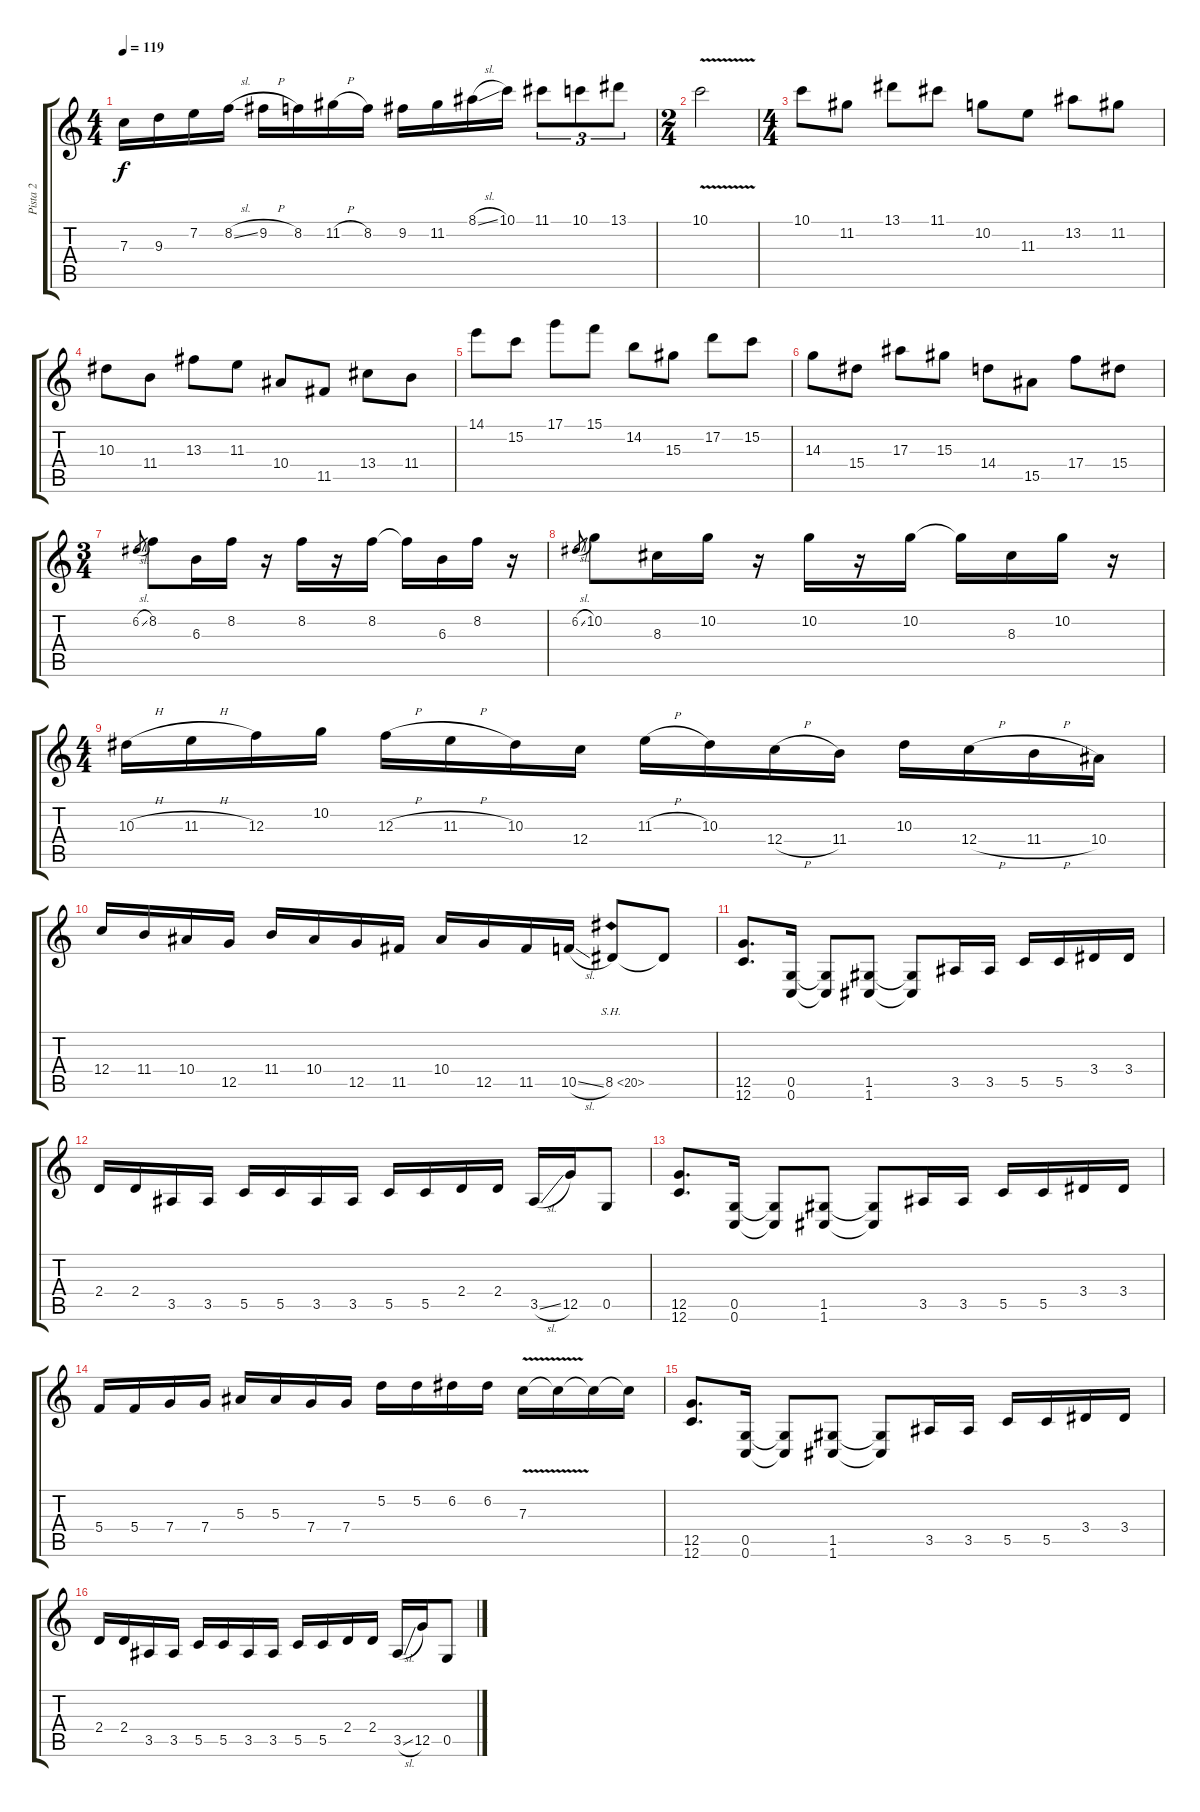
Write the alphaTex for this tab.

\track ("Pista 2" "Pista 2") {instrument overdrivenguitar}
\staff {score tabs}
\tuning (D4 A3 F3 C3 G2 C2) {hide}
\ts (4 4)
\tempo 119
\clef g2
\ks c
7.3.16{dy f} 9.3.16 7.2.16 8.2{sl}.16 9.2{h}.16 8.2.16 11.2{h}.16 8.2.16 9.2.16 11.2.16 8.1{sl}.16 10.1.16 11.1.8{tu (3 2)} 10.1.8{tu (3 2)} 13.1.8{tu (3 2)} |
\ts (2 4)
10.1{v}.2 |
\ts (4 4)
10.1.8 11.2.8 13.1.8 11.1.8 10.2.8 11.3.8 13.2.8 11.2.8 |
10.3.8 11.4.8 13.3.8 11.3.8 10.4.8 11.5.8 13.4.8 11.4.8 |
14.1.8 15.2.8 17.1.8 15.1.8 14.2.8 15.3.8 17.2.8 15.2.8 |
14.3.8 15.4.8 17.3.8 15.3.8 14.4.8 15.5.8 17.4.8 15.4.8 |
\ts (3 4)
6.2{sl}.8{gr} 8.2.8 6.3.16 8.2.16 r.16 8.2.16 r.16 8.2.16 8.2{t}.16 6.3.16 8.2.16 r.16 |
6.2{sl}.8{gr} 10.2.8 8.3.16 10.2.16 r.16 10.2.16 r.16 10.2.16 10.2{t}.16 8.3.16 10.2.16 r.16 |
\ts (4 4)
10.3{h}.16 11.3{h}.16 12.3.16 10.2.16 12.3{h}.16 11.3{h}.16 10.3.16 12.4.16 11.3{h}.16 10.3.16 12.4{h}.16 11.4.16 10.3.16 12.4{h}.16 11.4{h}.16 10.4.16 |
12.4.16 11.4.16 10.4.16 12.5.16 11.4.16 10.4.16 12.5.16 11.5.16 10.4.16 12.5.16 11.5.16 10.5{sl}.16 8.5{sh 12}.8 8.5{t}.8 |
(12.5 12.6).8{d} (0.5 0.6).16 (0.5{t} 0.6{t}).8 (1.5 1.6).8 (1.5{t} 1.6{t}).8 3.5.16 3.5.16 5.5.16 5.5.16 3.4.16 3.4.16 |
2.4.16 2.4.16 3.5.16 3.5.16 5.5.16 5.5.16 3.5.16 3.5.16 5.5.16 5.5.16 2.4.16 2.4.16 3.5{sl}.16 12.5.16 0.5.8 |
(12.5 12.6).8{d} (0.5 0.6).16 (0.5{t} 0.6{t}).8 (1.5 1.6).8 (1.5{t} 1.6{t}).8 3.5.16 3.5.16 5.5.16 5.5.16 3.4.16 3.4.16 |
5.4.16 5.4.16 7.4.16 7.4.16 5.3.16 5.3.16 7.4.16 7.4.16 5.2.16 5.2.16 6.2.16 6.2.16 7.3{v}.16 7.3{t}.16 7.3{t}.16 7.3{t}.16 |
(12.5 12.6).8{d} (0.5 0.6).16 (0.5{t} 0.6{t}).8 (1.5 1.6).8 (1.5{t} 1.6{t}).8 3.5.16 3.5.16 5.5.16 5.5.16 3.4.16 3.4.16 |
2.4.16 2.4.16 3.5.16 3.5.16 5.5.16 5.5.16 3.5.16 3.5.16 5.5.16 5.5.16 2.4.16 2.4.16 3.5{sl}.16 12.5.16 0.5.8
